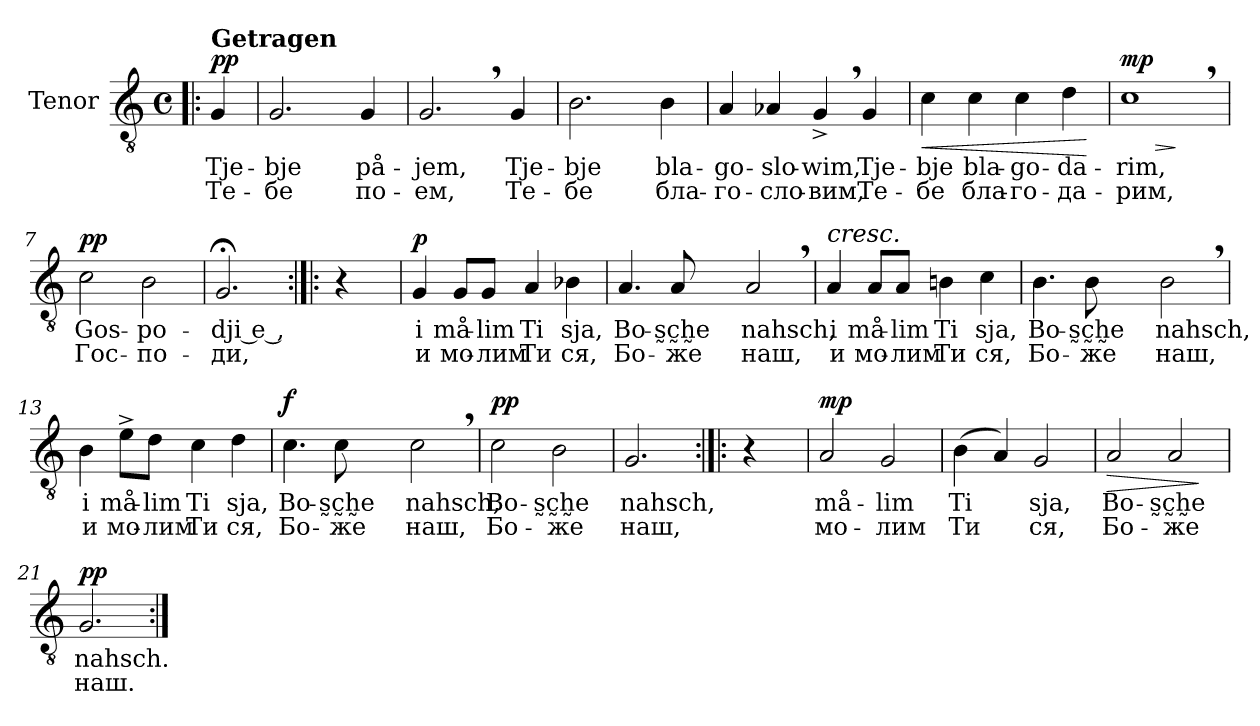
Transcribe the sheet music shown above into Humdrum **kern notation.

**kern	**text	**text	**dynam
*part1	*part1	*part1	*part1
*staff1	*staff1	*staff1	*staff1
*I"Tenor	*	*	*
*I'T.	*	*	*
*clefGv2	*	*	*
*k[]	*	*	*
*M4/4	*	*	*
*met(c)	*	*	*
=!|:	=!|:	=!|:	=!|:
!LO:TX:a:B:t=Getragen	!	!	!
!	!LO:LY:b	!LO:LY:b	!LO:DY:a
4G/	Tje-	Те-	pp
=1	=1	=1	=1
!	!LO:LY:b	!LO:LY:b	!
2.G/	-bje	-бе	.
!	!LO:LY:b	!LO:LY:b	!
4G/	på-	по-	.
=2	=2	=2	=2
!	!LO:LY:b	!LO:LY:b	!
2.G,/	-jem,	-ем,	.
!	!LO:LY:b	!LO:LY:b	!
4G/	Tje-	Те-	.
=3	=3	=3	=3
!	!LO:LY:b	!LO:LY:b	!
2.B\	-bje	-бе	.
!	!LO:LY:b	!LO:LY:b	!
4B\	bla-	бла-	.
=4	=4	=4	=4
!	!LO:LY:b	!LO:LY:b	!
4A/	-go-	-го-	.
!	!LO:LY:b	!LO:LY:b	!
4A-X/	-slo-	-сло-	.
!	!LO:LY:b	!LO:LY:b	!
4G^,/	-wim,	-вим,	.
!	!LO:LY:b	!LO:LY:b	!
4G/	Tje-	Те-	.
=5	=5	=5	=5
!	!LO:LY:b	!LO:LY:b	!LO:HP:b
4c\	-bje	-бе	<
!	!LO:LY:b	!LO:LY:b	!
4c\	bla-	бла-	.
!	!LO:LY:b	!LO:LY:b	!
4c\	-go-	-го-	.
!	!LO:LY:b	!LO:LY:b	!
4d\	-da-	-да-	.
.	.	.	[
=6	=6	=6	=6
!	!LO:LY:b	!LO:LY:b	!LO:HP:b
!	!	!	!LO:DY:n=1:a
1c,	-rim,	-рим,	> mp
.	.	.	]
!!LO:LB:g=z
=7	=7	=7	=7
!	!LO:LY:b	!LO:LY:b	!LO:DY:a
2c\	Gos-	Гос-	pp
!	!LO:LY:b	!LO:LY:b	!
2B\	-po-	-по-	.
=8	=8	=8	=8
!	!LO:LY:b	!LO:LY:b	!
2.G;</	-dji e ,	-ди,	.
=8X1:|!|:	=8X1:|!|:	=8X1:|!|:	=8X1:|!|:
4r	.	.	.
=9	=9	=9	=9
!	!LO:LY:b	!LO:LY:b	!LO:DY:a
4G/	i	и	p
!	!LO:LY:b	!LO:LY:b	!
8G/L	må-	мо-	.
!	!LO:LY:b	!LO:LY:b	!
8G/J	-lim	-лим	.
!	!LO:LY:b	!LO:LY:b	!
4A/	Ti	Ти	.
!	!LO:LY:b	!LO:LY:b	!
4B-X\	sja,	ся,	.
=10	=10	=10	=10
!	!LO:LY:b	!LO:LY:b	!
4.A/	Bo-	Бо-	.
!	!LO:LY:b	!LO:LY:b	!
8A/	-s̰c̰h̰e	-же	.
!	!LO:LY:b	!LO:LY:b	!
2A,/	nahsch,	наш,	.
=11	=11	=11	=11
!LO:TX:a:i:t=cresc.	!	!	!
!	!LO:LY:b	!LO:LY:b	!
4A/	i	и	.
!	!LO:LY:b	!LO:LY:b	!
8A/L	må-	мо-	.
!	!LO:LY:b	!LO:LY:b	!
8A/J	-lim	-лим	.
!	!LO:LY:b	!LO:LY:b	!
4Bni\	Ti	Ти	.
!	!LO:LY:b	!LO:LY:b	!
4c\	sja,	ся,	.
!!LO:LB:g=z
=12	=12	=12	=12
!	!LO:LY:b	!LO:LY:b	!
4.B\	Bo-	Бо-	.
!	!LO:LY:b	!LO:LY:b	!
8B\	-s̰c̰h̰e	-же	.
!	!LO:LY:b	!LO:LY:b	!
2B,\	nahsch,	наш,	.
=13	=13	=13	=13
!	!LO:LY:b	!LO:LY:b	!
4B\	i	и	.
!	!LO:LY:b	!LO:LY:b	!
8e^\L	må-	мо-	.
!	!LO:LY:b	!LO:LY:b	!
8d\J	-lim	-лим	.
!	!LO:LY:b	!LO:LY:b	!
4c\	Ti	Ти	.
!	!LO:LY:b	!LO:LY:b	!
4d\	sja,	ся,	.
=14	=14	=14	=14
!	!LO:LY:b	!LO:LY:b	!LO:DY:a
4.c\	Bo-	Бо-	f
!	!LO:LY:b	!LO:LY:b	!
8c\	-s̰c̰h̰e	-же	.
!	!LO:LY:b	!LO:LY:b	!
2c,\	nahsch,	наш,	.
=15	=15	=15	=15
!	!LO:LY:b	!LO:LY:b	!LO:DY:a
2c\	Bo-	Бо-	pp
!	!LO:LY:b	!LO:LY:b	!
2B\	-s̰c̰h̰e	-же	.
=16	=16	=16	=16
!	!LO:LY:b	!LO:LY:b	!
2.G/	nahsch,	наш,	.
=17:|!|:	=17:|!|:	=17:|!|:	=17:|!|:
4r	.	.	.
=18	=18	=18	=18
!	!LO:LY:b	!LO:LY:b	!LO:DY:a
2A/	må-	мо-	mp
!	!LO:LY:b	!LO:LY:b	!
2G/	-lim	-лим	.
!!LO:LB:g=z
=19	=19	=19	=19
!	!LO:LY:b	!LO:LY:b	!
(4B\	Ti	Ти	.
4A/)	.	.	.
!	!LO:LY:b	!LO:LY:b	!
2G/	sja,	ся,	.
=20	=20	=20	=20
!	!LO:LY:b	!LO:LY:b	!LO:HP:b
2A/	Bo-	Бо-	>
!	!LO:LY:b	!LO:LY:b	!
2A/	-s̰c̰h̰e	-же	.
.	.	.	]
=21	=21	=21	=21
!	!LO:LY:b	!LO:LY:b	!LO:DY:a
2.G/	nahsch.	наш.	pp
=:|!	=:|!	=:|!	=:|!
*-	*-	*-	*-
